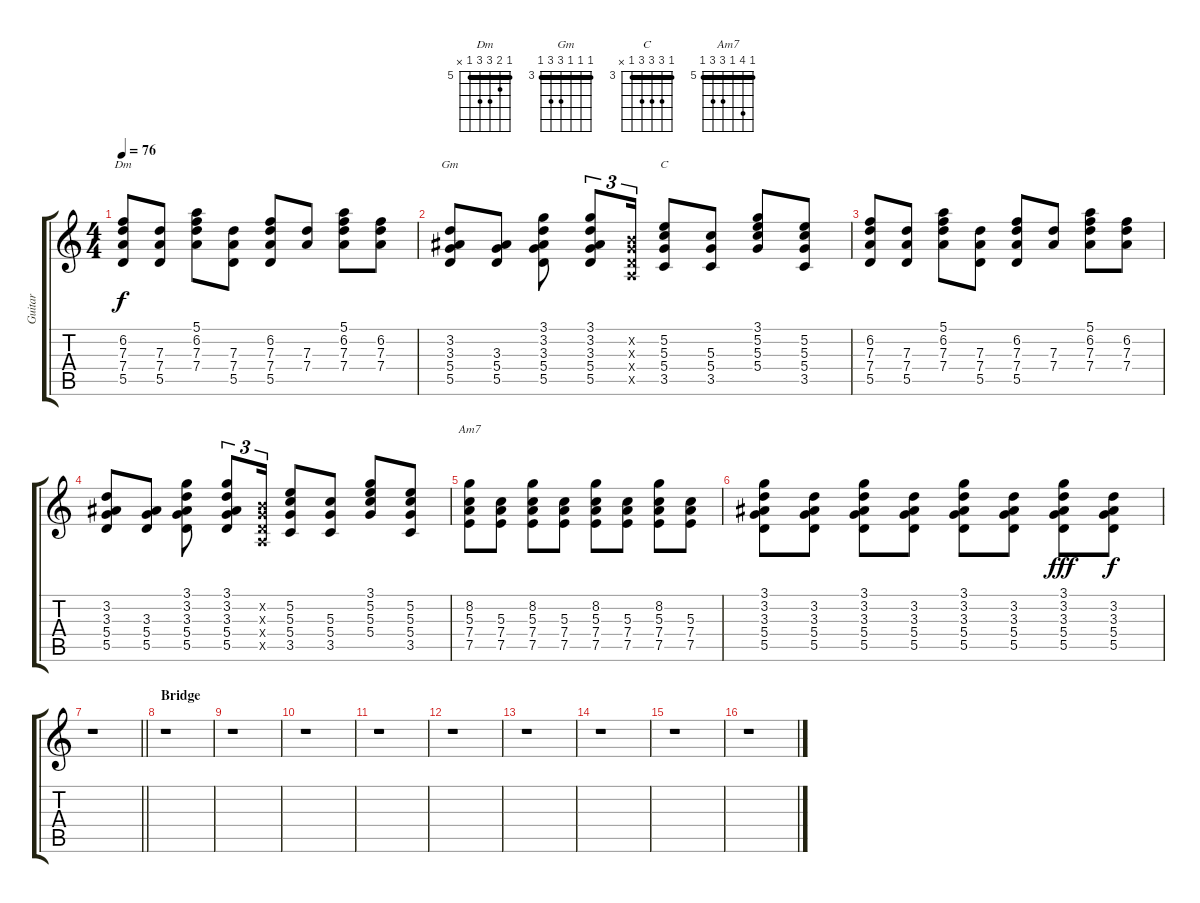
\track ("Guitar" "Guitar") {instrument electricguitarjazz}
\staff {score tabs}
\tuning (E4 B3 G3 D3 A2 E2) {hide}
\chord ("Dm" 5 6 7 7 5 x) {firstfret 5 barre 5}
\chord ("Gm" 3 3 3 5 5 3) {firstfret 3 barre 3}
\chord ("C" 3 5 5 5 3 x) {firstfret 3 barre 3}
\chord ("Am7" 5 8 5 7 7 5) {firstfret 5 barre 5}
\ts (4 4)
\tempo 76
\clef g2
\ks c
(6.2 7.3 7.4 5.5).8{ch "Dm" dy f} (7.3 7.4 5.5).8 (5.1 6.2 7.3 7.4).8 (7.3 7.4 5.5).8 (6.2 7.3 7.4 5.5).8 (7.3 7.4).8 (5.1 6.2 7.3 7.4).8 (6.2 7.3 7.4).8 |
(3.2 3.3 5.4 5.5).8{ch "Gm"} (3.3 5.4 5.5).8 (3.1 3.2 3.3 5.4 5.5).8 (3.1 3.2 3.3 5.4 5.5).8{tu (3 2)} (0.2{x} 0.3{x} 0.4{x} 0.5{x}).16{tu (3 2)} (5.2 5.3 5.4 3.5).8{ch "C"} (5.3 5.4 3.5).8 (3.1 5.2 5.3 5.4).8 (5.2 5.3 5.4 3.5).8 |
(6.2 7.3 7.4 5.5).8 (7.3 7.4 5.5).8 (5.1 6.2 7.3 7.4).8 (7.3 7.4 5.5).8 (6.2 7.3 7.4 5.5).8 (7.3 7.4).8 (5.1 6.2 7.3 7.4).8 (6.2 7.3 7.4).8 |
(3.2 3.3 5.4 5.5).8 (3.3 5.4 5.5).8 (3.1 3.2 3.3 5.4 5.5).8 (3.1 3.2 3.3 5.4 5.5).8{tu (3 2)} (0.2{x} 0.3{x} 0.4{x} 0.5{x}).16{tu (3 2)} (5.2 5.3 5.4 3.5).8 (5.3 5.4 3.5).8 (3.1 5.2 5.3 5.4).8 (5.2 5.3 5.4 3.5).8 |
(8.2 5.3 7.4 7.5).8{ch "Am7"} (5.3 7.4 7.5).8 (8.2 5.3 7.4 7.5).8 (5.3 7.4 7.5).8 (8.2 5.3 7.4 7.5).8 (5.3 7.4 7.5).8 (8.2 5.3 7.4 7.5).8 (5.3 7.4 7.5).8 |
(3.1 3.2 3.3 5.4 5.5).8 (3.2 3.3 5.4 5.5).8 (3.1 3.2 3.3 5.4 5.5).8 (3.2 3.3 5.4 5.5).8 (3.1 3.2 3.3 5.4 5.5).8 (3.2 3.3 5.4 5.5).8 (3.1 3.2 3.3 5.4 5.5).8{dy fff} (3.2 3.3 5.4 5.5).8{dy f} |
\barLineRight lightlight
r.1 |
\section ("" "Bridge")
r.1 |
r.1 |
r.1 |
r.1 |
r.1 |
r.1 |
r.1 |
r.1 |
r.1
